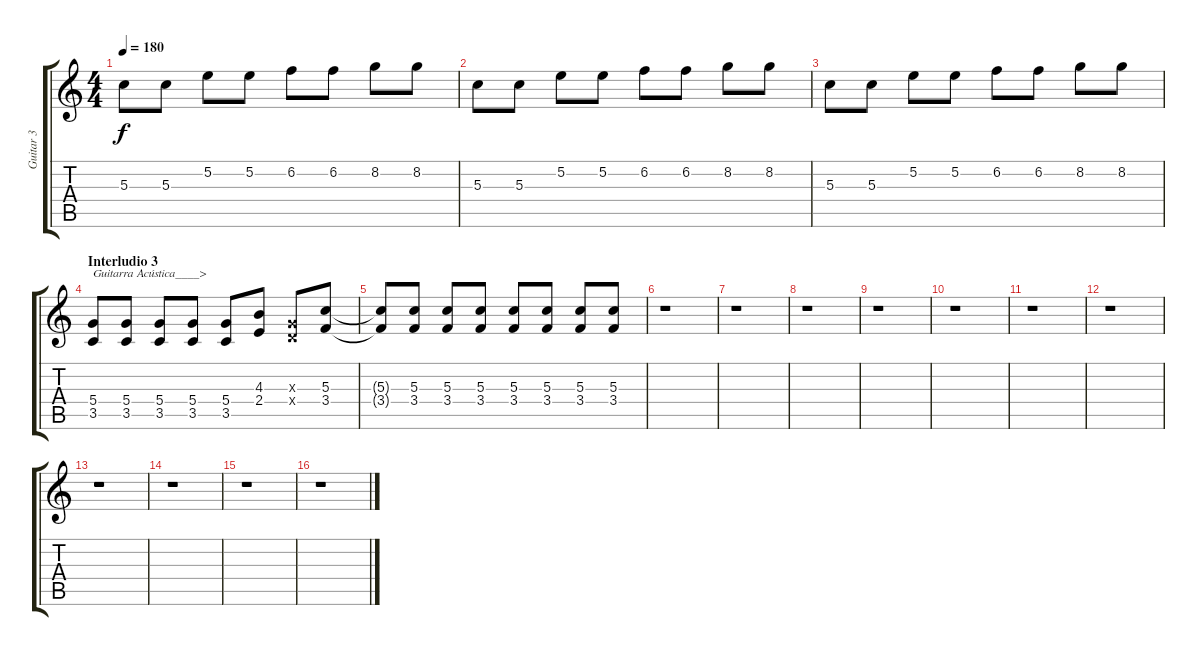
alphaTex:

\track ("Guitar 3" "Guitar 3") {instrument distortionguitar}
\staff {score tabs}
\tuning (E4 B3 G3 D3 A2 E2) {hide}
\ts (4 4)
\tempo 180
\clef g2
\ks c
5.3.8{dy f instrument electricguitarmuted} 5.3.8 5.2.8 5.2.8 6.2.8 6.2.8 8.2.8 8.2.8 |
5.3.8{instrument electricguitarmuted} 5.3.8 5.2.8 5.2.8 6.2.8 6.2.8 8.2.8 8.2.8 |
5.3.8{instrument electricguitarmuted} 5.3.8 5.2.8 5.2.8 6.2.8 6.2.8 8.2.8 8.2.8 |
\section ("" "Interludio 3")
(5.4 3.5).8{txt "Guitarra Acústica____>" instrument acousticguitarsteel} (5.4 3.5).8 (5.4 3.5).8 (5.4 3.5).8 (5.4 3.5).8 (4.3 2.4).8 (0.3{x} 0.4{x}).8 (5.3 3.4).8 |
(5.3{t} 3.4{t}).8 (5.3 3.4).8 (5.3 3.4).8 (5.3 3.4).8 (5.3 3.4).8 (5.3 3.4).8 (5.3 3.4).8 (5.3 3.4).8 |
r.1 |
r.1 |
r.1 |
r.1 |
r.1 |
r.1 |
r.1 |
r.1 |
r.1 |
r.1 |
r.1
